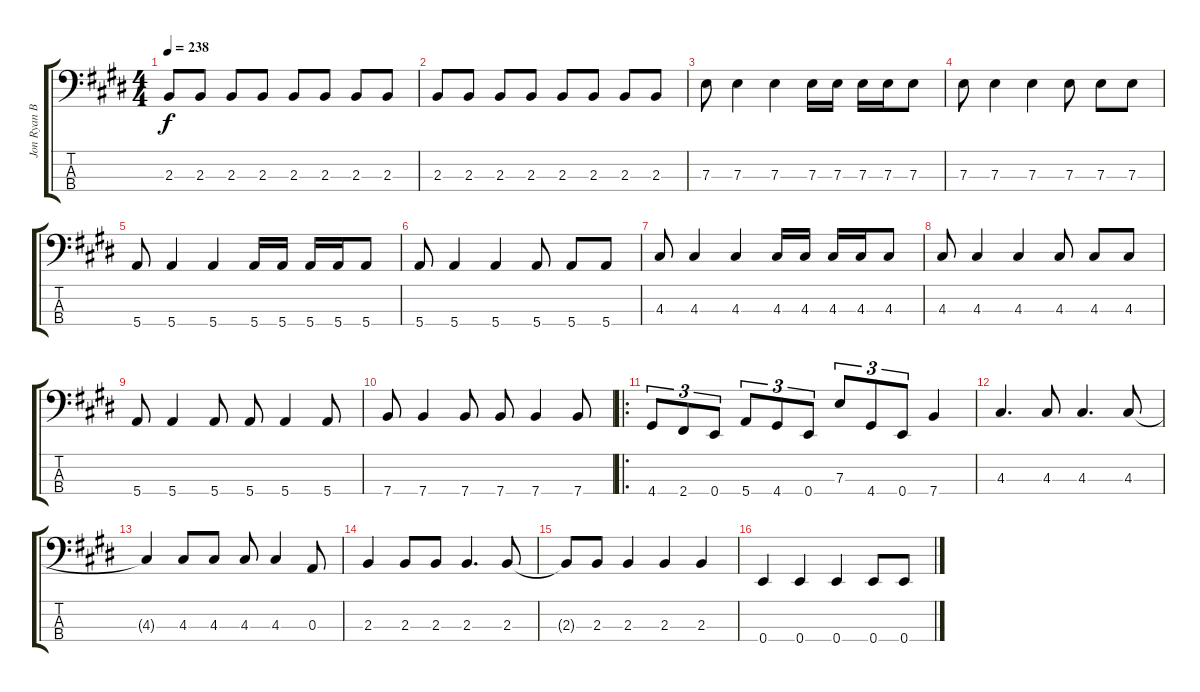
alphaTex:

\track ("Jon Ryan Berry" "Jon Ryan B") {instrument electricbasspick}
\staff {score tabs}
\tuning (G2 D2 A1 E1) {hide}
\ts (4 4)
\tempo 238
\clef f4
\ks c#minor
2.3.8{dy f} 2.3.8 2.3.8 2.3.8 2.3.8 2.3.8 2.3.8 2.3.8 |
2.3.8 2.3.8 2.3.8 2.3.8 2.3.8 2.3.8 2.3.8 2.3.8 |
\ks e
7.3.8 7.3.4 7.3.4 7.3.16 7.3.16 7.3.16 7.3.16 7.3.8 |
\ks c#minor
7.3.8 7.3.4 7.3.4 7.3.8 7.3.8 7.3.8 |
5.4.8 5.4.4 5.4.4 5.4.16 5.4.16 5.4.16 5.4.16 5.4.8 |
5.4.8 5.4.4 5.4.4 5.4.8 5.4.8 5.4.8 |
\ks e
4.3.8 4.3.4 4.3.4 4.3.16 4.3.16 4.3.16 4.3.16 4.3.8 |
\ks c#minor
4.3.8 4.3.4 4.3.4 4.3.8 4.3.8 4.3.8 |
5.4.8 5.4.4 5.4.8 5.4.8 5.4.4 5.4.8 |
7.4.8 7.4.4 7.4.8 7.4.8 7.4.4 7.4.8 |
\ro
\ks e
4.4.8{tu (3 2)} 2.4.8{tu (3 2)} 0.4.8{tu (3 2)} 5.4.8{tu (3 2)} 4.4.8{tu (3 2)} 0.4.8{tu (3 2)} 7.3.8{tu (3 2)} 4.4.8{tu (3 2)} 0.4.8{tu (3 2)} 7.4.4 |
\ks c#minor
4.3.4{d} 4.3.8 4.3.4{d} 4.3.8 |
4.3{t}.4 4.3.8 4.3.8 4.3.8 4.3.4 0.3.8 |
2.3.4 2.3.8 2.3.8 2.3.4{d} 2.3.8 |
\ks e
2.3{t}.8 2.3.8 2.3.4 2.3.4 2.3.4 |
\ks c#minor
0.4.4 0.4.4 0.4.4 0.4.8 0.4.8
